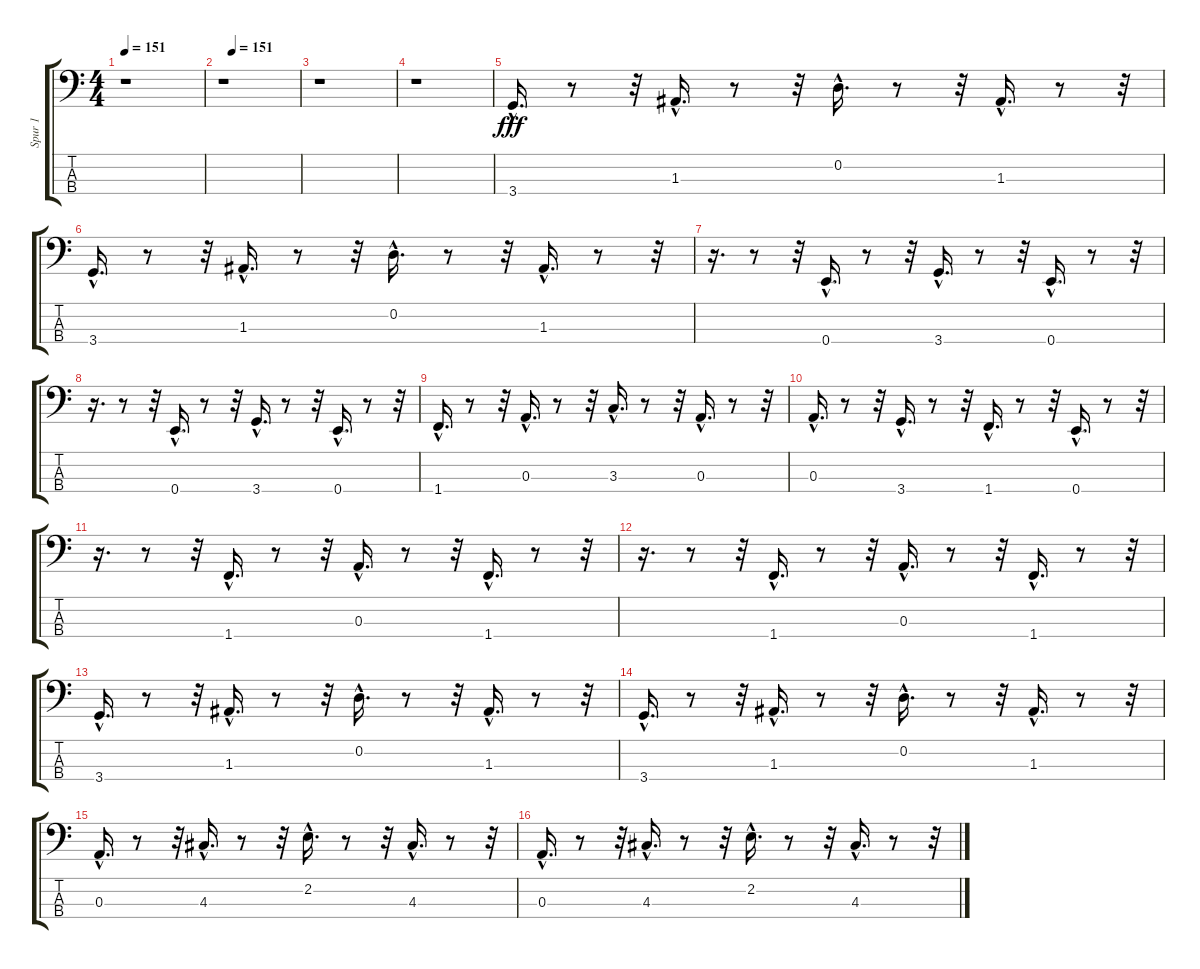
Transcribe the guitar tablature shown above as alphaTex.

\track ("Spur 1" "Spur 1") {instrument electricbassfinger}
\staff {score tabs}
\tuning (G2 D2 A1 E1) {hide}
\ts (4 4)
\tempo 151
\clef f4
\ks c
r.1{dy fff instrument electricbassfinger} |
\tempo (151 0.125)
r.1 |
r.1{volume 12 balance 8 instrument electricbassfinger} |
r.1 |
3.4{hac}.16{d} r.8 r.32 1.3{hac}.16{d} r.8 r.32 0.2{hac}.16{d} r.8 r.32 1.3{hac}.16{d} r.8 r.32 |
3.4{hac}.16{d} r.8 r.32 1.3{hac}.16{d} r.8 r.32 0.2{hac}.16{d} r.8 r.32 1.3{hac}.16{d} r.8 r.32 |
r.16{d} r.8 r.32 0.4{hac}.16{d} r.8 r.32 3.4{hac}.16{d} r.8 r.32 0.4{hac}.16{d} r.8 r.32 |
r.16{d} r.8 r.32 0.4{hac}.16{d} r.8 r.32 3.4{hac}.16{d} r.8 r.32 0.4{hac}.16{d} r.8 r.32 |
1.4{hac}.16{d} r.8 r.32 0.3{hac}.16{d} r.8 r.32 3.3{hac}.16{d} r.8 r.32 0.3{hac}.16{d} r.8 r.32 |
0.3{hac}.16{d} r.8 r.32 3.4{hac}.16{d} r.8 r.32 1.4{hac}.16{d} r.8 r.32 0.4{hac}.16{d} r.8 r.32 |
r.16{d} r.8 r.32 1.4{hac}.16{d} r.8 r.32 0.3{hac}.16{d} r.8 r.32 1.4{hac}.16{d} r.8 r.32 |
r.16{d} r.8 r.32 1.4{hac}.16{d} r.8 r.32 0.3{hac}.16{d} r.8 r.32 1.4{hac}.16{d} r.8 r.32 |
3.4{hac}.16{d} r.8 r.32 1.3{hac}.16{d} r.8 r.32 0.2{hac}.16{d} r.8 r.32 1.3{hac}.16{d} r.8 r.32 |
3.4{hac}.16{d} r.8 r.32 1.3{hac}.16{d} r.8 r.32 0.2{hac}.16{d} r.8 r.32 1.3{hac}.16{d} r.8 r.32 |
0.3{hac}.16{d} r.8 r.32 4.3{hac}.16{d} r.8 r.32 2.2{hac}.16{d} r.8 r.32 4.3{hac}.16{d} r.8 r.32 |
0.3{hac}.16{d} r.8 r.32 4.3{hac}.16{d} r.8 r.32 2.2{hac}.16{d} r.8 r.32 4.3{hac}.16{d} r.8 r.32
